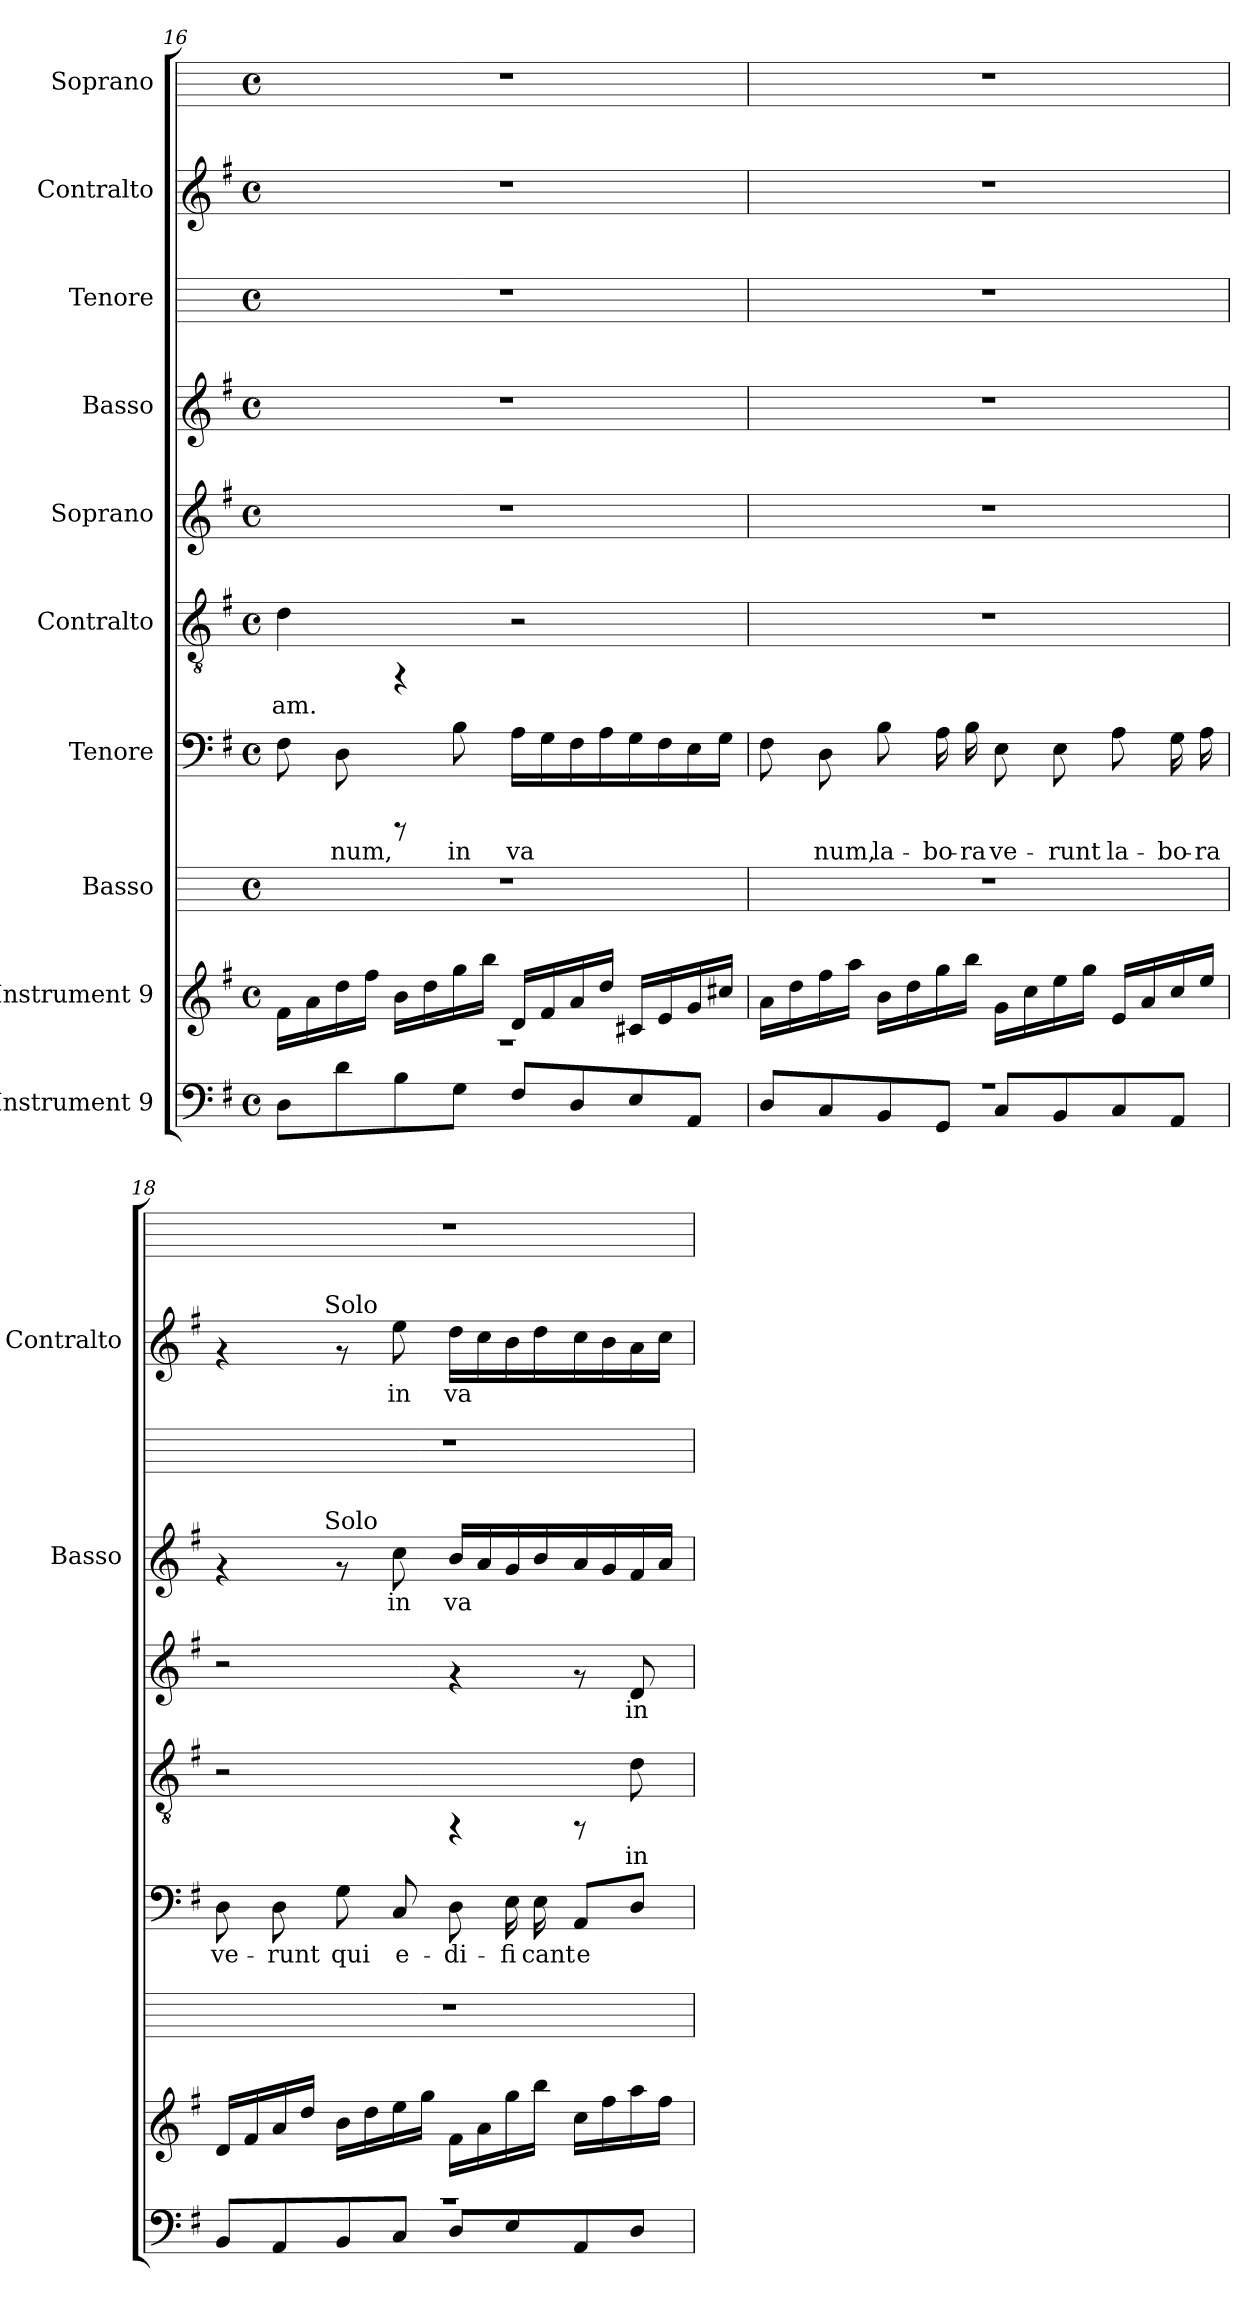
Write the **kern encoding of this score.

**kern	**kern	**kern	**kern	**text	**kern	**text	**kern	**text	**kern	**text	**kern	**kern	**text	**kern
*part10	*part9	*part8	*part7	*part7	*part6	*part6	*part5	*part5	*part4	*part4	*part3	*part2	*part2	*part1
*staff10	*staff9	*staff8	*staff7	*staff7	*staff6	*staff6	*staff5	*staff5	*staff4	*staff4	*staff3	*staff2	*staff2	*staff1
*I"Instrument 9	*I"Instrument 9	*I"Basso	*I"Tenore	*	*I"Contralto	*	*I"Soprano	*	*I"Basso	*	*I"Tenore	*I"Contralto	*	*I"Soprano
*	*	*	*	*	*	*	*	*	*I'Basso	*	*	*I'Contralto	*	*
!!LO:PB:g=z
*clefF4	*clefG2	*	*clefF4	*	*clefGv2	*	*clefG2	*	*clefG2	*	*	*clefG2	*	*
*k[f#]	*k[f#]	*k[]	*k[f#]	*	*k[f#]	*	*k[f#]	*	*k[f#]	*	*k[]	*k[f#]	*	*k[]
*G:	*G:	*C:	*G:	*	*G:	*	*G:	*	*G:	*	*C:	*G:	*	*C:
*M4/4	*M4/4	*M4/4	*M4/4	*	*M4/4	*	*M4/4	*	*M4/4	*	*M4/4	*M4/4	*	*M4/4
*met(c)	*met(c)	*met(c)	*met(c)	*	*met(c)	*	*met(c)	*	*met(c)	*	*met(c)	*met(c)	*	*met(c)
=16	=16	=16	=16	=16	=16	=16	=16	=16	=16	=16	=16	=16	=16	=16
*^	*	*	*	*	*	*	*	*	*	*	*	*	*	*
!	!	!	!	!	!LO:LY:b:cj	!	!LO:LY:b:cj	!	!	!	!	!	!	!	!
1r	8D\L	16f#\L	1r	8F#\	--	4d\	-am.	1r	.	1r	.	1r	1r	.	1r
.	.	16a\	.	.	.	.	.	.	.	.	.	.	.	.	.
!	!	!	!	!	!LO:LY:b:cj	!	!	!	!	!	!	!	!	!	!
.	8d\	16dd\	.	8D\	-num,	.	.	.	.	.	.	.	.	.	.
.	.	16ff#\J	.	.	.	.	.	.	.	.	.	.	.	.	.
.	8B\	16b\L	.	8rCCC	.	4rFF	.	.	.	.	.	.	.	.	.
.	.	16dd\	.	.	.	.	.	.	.	.	.	.	.	.	.
!	!	!	!	!	!LO:LY:b:cj	!	!	!	!	!	!	!	!	!	!
.	8G\J	16gg\	.	8B\	in	.	.	.	.	.	.	.	.	.	.
.	.	16bb\J	.	.	.	.	.	.	.	.	.	.	.	.	.
!	!	!	!	!	!LO:LY:b:cj	!	!	!	!	!	!	!	!	!	!
.	8F#/L	16d/L	.	16A\L	va-	2r	.	.	.	.	.	.	.	.	.
!	!	!	!	!	!LO:LY:b:cj	!	!	!	!	!	!	!	!	!	!
.	.	16f#/	.	16G\	--	.	.	.	.	.	.	.	.	.	.
!	!	!	!	!	!LO:LY:b:cj	!	!	!	!	!	!	!	!	!	!
.	8D/	16a/	.	16F#\	--	.	.	.	.	.	.	.	.	.	.
!	!	!	!	!	!LO:LY:b:cj	!	!	!	!	!	!	!	!	!	!
.	.	16dd/J	.	16A\	--	.	.	.	.	.	.	.	.	.	.
!	!	!	!	!	!LO:LY:b:cj	!	!	!	!	!	!	!	!	!	!
.	8E/	16c#X/L	.	16G\	--	.	.	.	.	.	.	.	.	.	.
!	!	!	!	!	!LO:LY:b:cj	!	!	!	!	!	!	!	!	!	!
.	.	16e/	.	16F#\	--	.	.	.	.	.	.	.	.	.	.
!	!	!	!	!	!LO:LY:b:cj	!	!	!	!	!	!	!	!	!	!
.	8AA/J	16g/	.	16E\	--	.	.	.	.	.	.	.	.	.	.
!	!	!	!	!	!LO:LY:b:cj	!	!	!	!	!	!	!	!	!	!
.	.	16cc#X/J	.	16G\J	--	.	.	.	.	.	.	.	.	.	.
=17	=17	=17	=17	=17	=17	=17	=17	=17	=17	=17	=17	=17	=17	=17	=17
!	!	!	!	!	!LO:LY:b:cj	!	!	!	!	!	!	!	!	!	!
1r	8D/L	16a\L	1r	8F#\	--	1r	.	1r	.	1r	.	1r	1r	.	1r
.	.	16dd\	.	.	.	.	.	.	.	.	.	.	.	.	.
!	!	!	!	!	!LO:LY:b:cj	!	!	!	!	!	!	!	!	!	!
.	8C/	16ff#\	.	8D\	-num,	.	.	.	.	.	.	.	.	.	.
.	.	16aa\J	.	.	.	.	.	.	.	.	.	.	.	.	.
!	!	!	!	!	!LO:LY:b:cj	!	!	!	!	!	!	!	!	!	!
.	8BB/	16b\L	.	8B\	la-	.	.	.	.	.	.	.	.	.	.
.	.	16dd\	.	.	.	.	.	.	.	.	.	.	.	.	.
!	!	!	!	!	!LO:LY:b:cj	!	!	!	!	!	!	!	!	!	!
.	8GG/J	16gg\	.	16A\	-bo-	.	.	.	.	.	.	.	.	.	.
!	!	!	!	!	!LO:LY:b:cj	!	!	!	!	!	!	!	!	!	!
.	.	16bb\J	.	16B\	-ra	.	.	.	.	.	.	.	.	.	.
!	!	!	!	!	!LO:LY:b:cj	!	!	!	!	!	!	!	!	!	!
.	8C/L	16g\L	.	8E\	ve-	.	.	.	.	.	.	.	.	.	.
.	.	16cc\	.	.	.	.	.	.	.	.	.	.	.	.	.
!	!	!	!	!	!LO:LY:b:cj	!	!	!	!	!	!	!	!	!	!
.	8BB/	16ee\	.	8E\	-runt	.	.	.	.	.	.	.	.	.	.
.	.	16gg\J	.	.	.	.	.	.	.	.	.	.	.	.	.
!	!	!	!	!	!LO:LY:b:cj	!	!	!	!	!	!	!	!	!	!
.	8C/	16e/L	.	8A\	la-	.	.	.	.	.	.	.	.	.	.
.	.	16a/	.	.	.	.	.	.	.	.	.	.	.	.	.
!	!	!	!	!	!LO:LY:b:cj	!	!	!	!	!	!	!	!	!	!
.	8AA/J	16cc/	.	16G\	-bo-	.	.	.	.	.	.	.	.	.	.
!	!	!	!	!	!LO:LY:b:cj	!	!	!	!	!	!	!	!	!	!
.	.	16ee/J	.	16A\	-ra	.	.	.	.	.	.	.	.	.	.
!!LO:LB:g=z
=18	=18	=18	=18	=18	=18	=18	=18	=18	=18	=18	=18	=18	=18	=18	=18
!	!	!	!	!	!LO:LY:b:cj	!	!	!	!	!	!	!	!	!	!
*	*	*	*	*	*	*	*	*	*	*^	*	*	*^	*	*
1r	8BB/L	16d/L	1r	8D\	ve-	2r	.	2r	.	4rf	8...ryy	.	1r	4rf	8...ryy	.	1r
.	.	16f#/	.	.	.	.	.	.	.	.	.	.	.	.	.	.	.
!	!	!	!	!	!LO:LY:b:cj	!	!	!	!	!	!	!	!	!	!	!	!
.	8AA/	16a/	.	8D\	-runt	.	.	.	.	.	.	.	.	.	.	.	.
.	.	16dd/J	.	.	.	.	.	.	.	.	.	.	.	.	.	.	.
!	!	!	!	!	!	!	!	!	!	!	!	!	!	!	!LO:TX:a:t=Solo	!	!
!	!	!	!	!	!	!	!	!	!	!	!LO:TX:a:t=Solo	!	!	!	!	!	!
.	.	.	.	.	.	.	.	.	.	.	2ryy	.	.	.	2ryy	.	.
!	!	!	!	!	!LO:LY:b:cj	!	!	!	!	!	!	!	!	!	!	!	!
.	8BB/	16b\L	.	8G\	qui	.	.	.	.	8rf	.	.	.	8rf	.	.	.
.	.	16dd\	.	.	.	.	.	.	.	.	.	.	.	.	.	.	.
!	!	!	!	!	!LO:LY:b:cj	!	!	!	!	!	!	!LO:LY:b:cj	!	!	!	!LO:LY:b:cj	!
.	8C/J	16ee\	.	8C/	e-	.	.	.	.	8cc\	.	in	.	8ee\	.	in	.
.	.	16gg\J	.	.	.	.	.	.	.	.	.	.	.	.	.	.	.
!	!	!	!	!	!LO:LY:b:cj	!	!	!	!	!	!	!LO:LY:b:cj	!	!	!	!LO:LY:b:cj	!
.	8D/L	16f#\L	.	8D\	-di-	4rFF	.	4rf	.	16b/L	.	va-	.	16dd\L	.	va-	.
!	!	!	!	!	!	!	!	!	!	!	!	!LO:LY:b:cj	!	!	!	!LO:LY:b:cj	!
.	.	16a\	.	.	.	.	.	.	.	16a/	.	--	.	16cc\	.	--	.
!	!	!	!	!	!LO:LY:b:cj	!	!	!	!	!	!	!LO:LY:b:cj	!	!	!	!LO:LY:b:cj	!
.	8E/	16gg\	.	16E\	-fi	.	.	.	.	16g/	.	--	.	16b\	.	--	.
!	!	!	!	!	!LO:LY:b:cj	!	!	!	!	!	!	!LO:LY:b:cj	!	!	!	!LO:LY:b:cj	!
.	.	16bb\J	.	16E\	cant	.	.	.	.	16b/	.	--	.	16dd\	.	--	.
.	.	.	.	.	.	.	.	.	.	.	4ryy	.	.	.	4ryy	.	.
!	!	!	!	!	!LO:LY:b:cj	!	!	!	!	!	!	!LO:LY:b:cj	!	!	!	!LO:LY:b:cj	!
.	8AA/	16cc\L	.	8AA/L	e-	8rFF	.	8rf	.	16a/	.	--	.	16cc\	.	--	.
!	!	!	!	!	!	!	!	!	!	!	!	!LO:LY:b:cj	!	!	!	!LO:LY:b:cj	!
.	.	16ff#\	.	.	.	.	.	.	.	16g/	.	--	.	16b\	.	--	.
!	!	!	!	!	!LO:LY:b:cj	!	!LO:LY:b:cj	!	!LO:LY:b:cj	!	!	!LO:LY:b:cj	!	!	!	!LO:LY:b:cj	!
.	8D/J	16aa\	.	8D/J	--	8d\	in	8d/	in	16f#/	.	--	.	16a\	.	--	.
!	!	!	!	!	!	!	!	!	!	!	!	!LO:LY:b:cj	!	!	!	!LO:LY:b:cj	!
.	.	16ff#\J	.	.	.	.	.	.	.	16a/J	.	--	.	16cc\J	.	--	.
.	.	.	.	.	.	.	.	.	.	.	64ryy	.	.	.	64ryy	.	.
*v	*v	*	*	*	*	*	*	*	*	*v	*v	*	*	*v	*v	*	*
=	=	=	=	=	=	=	=	=	=	=	=	=	=	=
*-	*-	*-	*-	*-	*-	*-	*-	*-	*-	*-	*-	*-	*-	*-
